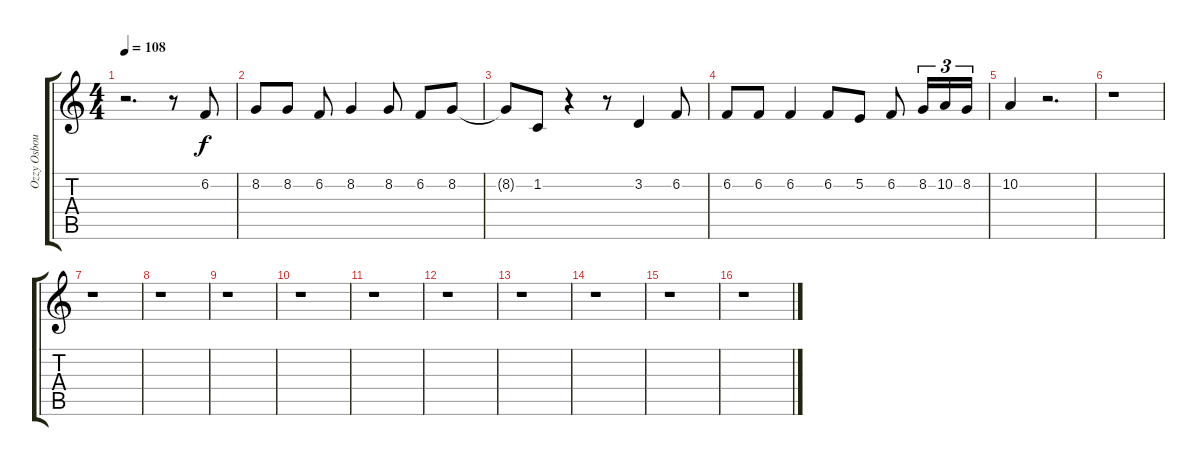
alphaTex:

\track ("Ozzy Osbourne" "Ozzy Osbou") {instrument lead3calliope}
\staff {score tabs}
\tuning (E4 B3 G3 D3 A2 E2) {hide}
\ts (4 4)
\tempo 108
\clef g2
\ks c
r.2{d dy f} r.8 6.2.8 |
8.2.8 8.2.8 6.2.8 8.2.4 8.2.8 6.2.8 8.2.8 |
8.2{t}.8 1.2.8 r.4 r.8 3.2.4 6.2.8 |
6.2.8 6.2.8 6.2.4 6.2.8 5.2.8 6.2.8 8.2.16{tu (3 2)} 10.2.16{tu (3 2)} 8.2.16{tu (3 2)} |
10.2.4 r.2{d} |
r.1 |
r.1 |
r.1 |
r.1 |
r.1 |
r.1 |
r.1 |
r.1 |
r.1 |
r.1 |
r.1
